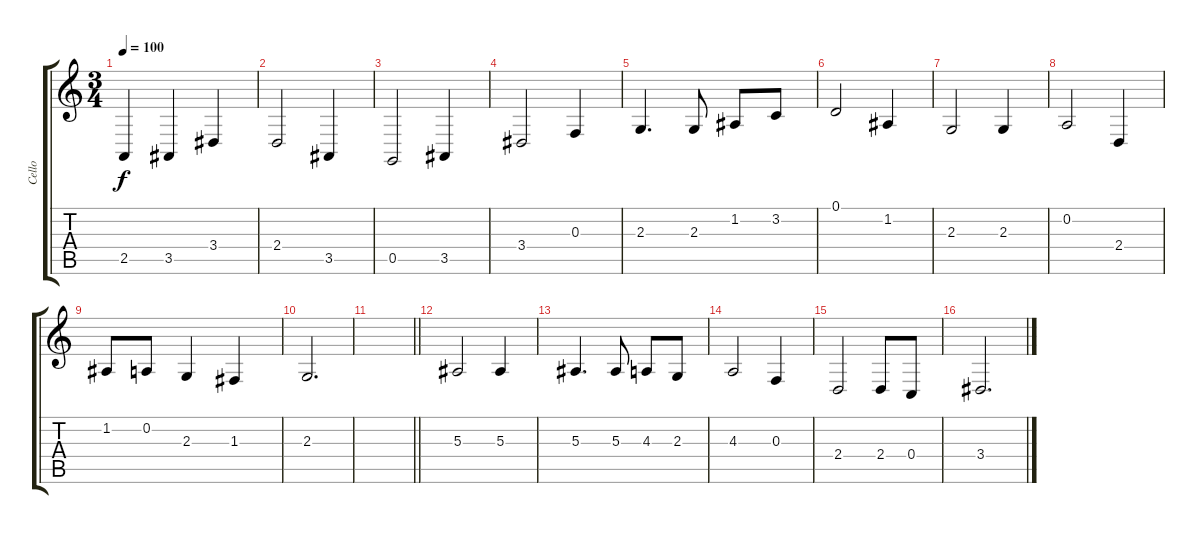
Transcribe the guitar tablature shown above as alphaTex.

\track ("Cello" "Cello") {instrument cello}
\staff {score tabs}
\tuning (D4 A3 F3 C3 G2 D2) {hide}
\ts (3 4)
\tempo 100
\clef g2
\ks c
2.5.4{dy f} 3.5.4 3.4.4 |
2.4.2 3.5.4 |
0.5.2 3.5.4 |
3.4.2 0.3.4 |
2.3.4{d} 2.3.8 1.2.8 3.2.8 |
0.1.2 1.2.4 |
2.3.2 2.3.4 |
0.2.2 2.4.4 |
1.2.8 0.2.8 2.3.4 1.3.4 |
2.3.2{d} |
\barLineRight lightlight
|
5.3.2 5.3.4 |
5.3.4{d} 5.3.8 4.3.8 2.3.8 |
4.3.2 0.3.4 |
2.4.2 2.4.8 0.4.8 |
3.4.2{d}
